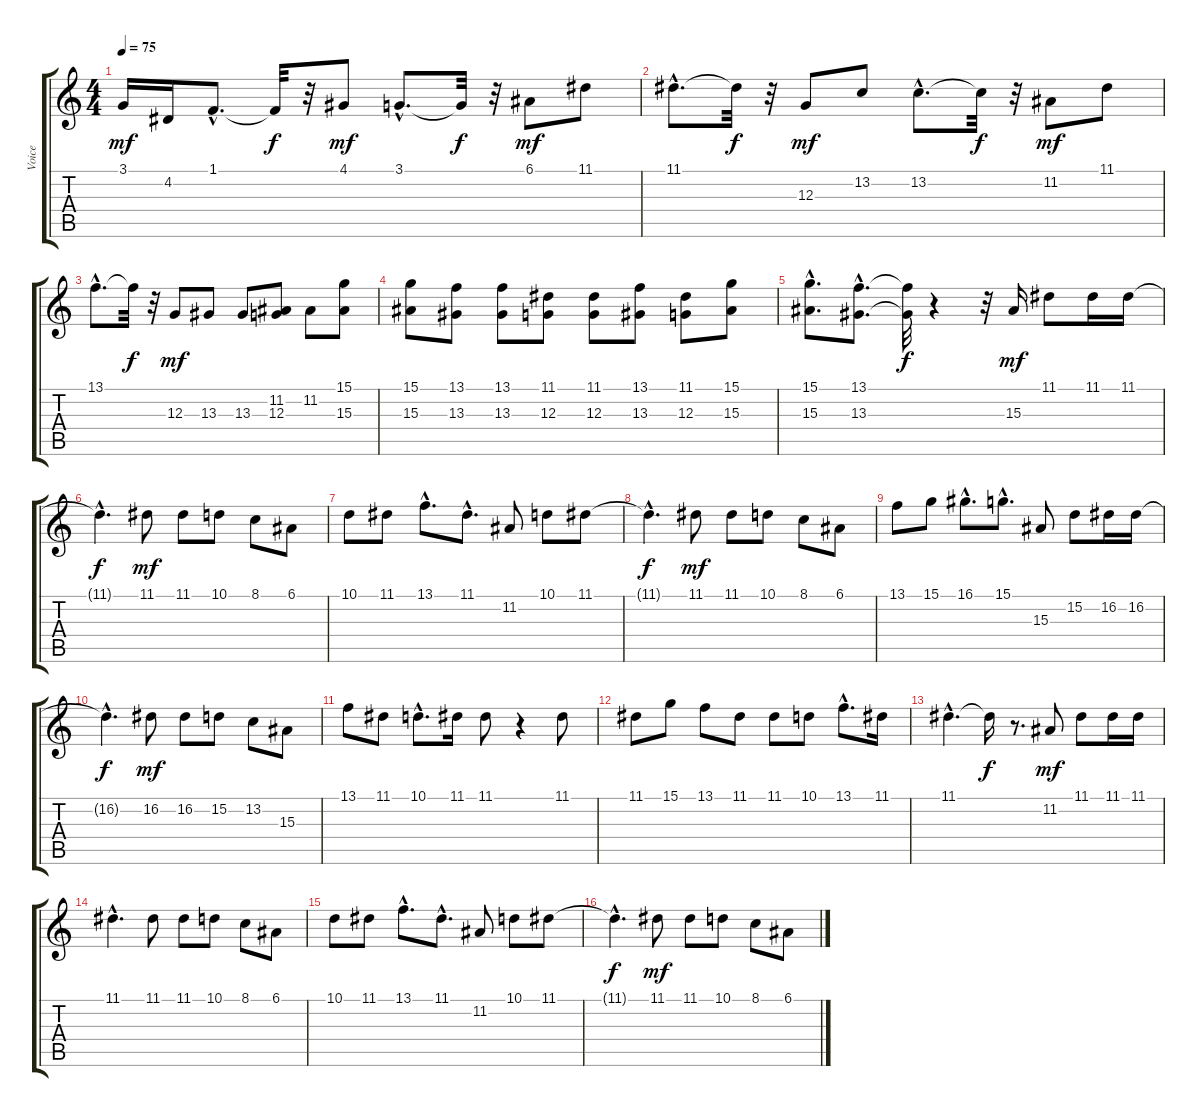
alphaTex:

\track ("Voice" "Voice") {instrument flute}
\staff {score tabs}
\tuning (E4 B3 G3 D3 A2 E2) {hide}
\ts (4 4)
\tempo 75
\clef g2
\ks c
3.1.16{dy mf} 4.2.16 1.1{hac}.8{d} 1.1{t}.32{dy f} r.32 4.1.8{dy mf} 3.1{hac}.8{d} 3.1{t}.32{dy f} r.32 6.1.8{dy mf} 11.1.8 |
11.1{hac}.8{d} 11.1{t}.32{dy f} r.32 12.3.8{dy mf} 13.2.8 13.2{hac}.8{d} 13.2{t}.32{dy f} r.32 11.2.8{dy mf} 11.1.8 |
13.1{hac}.8{d} 13.1{t}.32{dy f} r.32 12.3.8{dy mf} 13.3.8 13.3.8 (11.2 12.3).8 11.2.8 (15.1 15.3).8 |
(15.1 15.3).8 (13.1 13.3).8 (13.1 13.3).8 (11.1 12.3).8 (11.1 12.3).8 (13.1 13.3).8 (11.1 12.3).8 (15.1 15.3).8 |
(15.1{hac} 15.3{hac}).8{d} (13.1{hac} 13.3{hac}).8{d} (13.1{t} 13.3{t}).32{dy f} r.4 r.32 15.3.16{dy mf} 11.1.8 11.1.16 11.1.16 |
11.1{hac t}.4{d dy f} 11.1.8{dy mf} 11.1.8 10.1.8 8.1.8 6.1.8 |
10.1.8 11.1.8 13.1{hac}.8{d} 11.1{hac}.8{d} 11.2.8 10.1.8 11.1.8 |
11.1{hac t}.4{d dy f} 11.1.8{dy mf} 11.1.8 10.1.8 8.1.8 6.1.8 |
13.1.8 15.1.8 16.1{hac}.8{d} 15.1{hac}.8{d} 15.3.8 15.2.8 16.2.16 16.2.16 |
16.2{hac t}.4{d dy f} 16.2.8{dy mf} 16.2.8 15.2.8 13.2.8 15.3.8 |
13.1.8 11.1.8 10.1{hac}.8{d} 11.1.16 11.1.8 r.4 11.1.8 |
11.1.8 15.1.8 13.1.8 11.1.8 11.1.8 10.1.8 13.1{hac}.8{d} 11.1.16 |
11.1{hac}.4{d} 11.1{t}.16{dy f} r.8{d} 11.2.8{dy mf} 11.1.8 11.1.16 11.1.16 |
11.1{hac}.4{d} 11.1.8 11.1.8 10.1.8 8.1.8 6.1.8 |
10.1.8 11.1.8 13.1{hac}.8{d} 11.1{hac}.8{d} 11.2.8 10.1.8 11.1.8 |
11.1{hac t}.4{d dy f} 11.1.8{dy mf} 11.1.8 10.1.8 8.1.8 6.1.8
